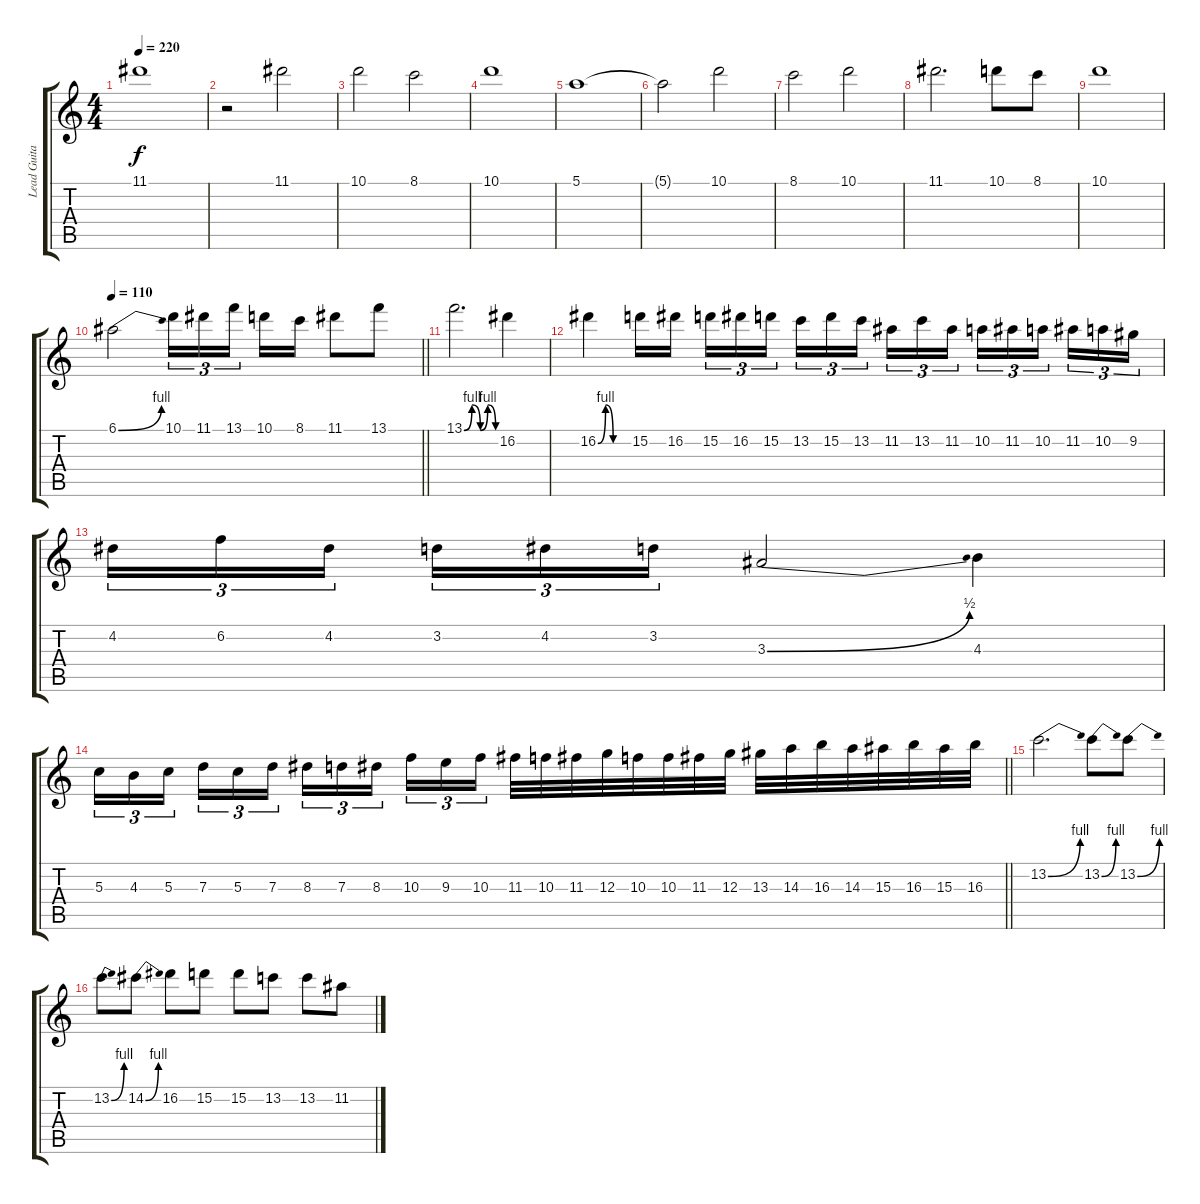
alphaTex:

\track ("Lead Guitar" "Lead Guita") {instrument distortionguitar}
\staff {score tabs}
\tuning (E4 B3 G3 D3 A2 E2) {hide}
\ts (4 4)
\tempo 220
\clef g2
\ks c
11.1.1{dy f} |
r.2 11.1.2 |
10.1.2 8.1.2 |
10.1.1 |
5.1.1 |
5.1{t}.2 10.1.2 |
8.1.2 10.1.2 |
11.1.2{d} 10.1.8 8.1.8 |
10.1.1 |
\tempo 110
\barLineRight lightlight
6.1{be (bend 0 0 60 4)}.2 10.1.16{tu (3 2)} 11.1.16{tu (3 2)} 13.1.16{tu (3 2) beam splitsecondary} 10.1.16 8.1.16 11.1.8 13.1.8 |
13.1{be (custom 0 0 15 4 31 0 45 4 60 0)}.2{d} 16.2.4 |
16.2{be (custom 0 0 15 4 30 0 60 0)}.4 15.2.16 16.2.16{beam splitsecondary} 15.2.16{tu (3 2)} 16.2.16{tu (3 2)} 15.2.16{tu (3 2)} 13.2.16{tu (3 2)} 15.2.16{tu (3 2)} 13.2.16{tu (3 2) beam splitsecondary} 11.2.16{tu (3 2)} 13.2.16{tu (3 2)} 11.2.16{tu (3 2)} 10.2.16{tu (3 2)} 11.2.16{tu (3 2)} 10.2.16{tu (3 2) beam splitsecondary} 11.2.16{tu (3 2)} 10.2.16{tu (3 2)} 9.2.16{tu (3 2)} |
4.2.16{tu (3 2)} 6.2.16{tu (3 2)} 4.2.16{tu (3 2) beam splitsecondary} 3.2.16{tu (3 2)} 4.2.16{tu (3 2)} 3.2.16{tu (3 2)} 3.3{be (bend 0 0 60 2)}.2 4.3.4 |
\barLineRight lightlight
5.3.16{tu (3 2)} 4.3.16{tu (3 2)} 5.3.16{tu (3 2) beam splitsecondary} 7.3.16{tu (3 2)} 5.3.16{tu (3 2)} 7.3.16{tu (3 2)} 8.3.16{tu (3 2)} 7.3.16{tu (3 2)} 8.3.16{tu (3 2) beam splitsecondary} 10.3.16{tu (3 2)} 9.3.16{tu (3 2)} 10.3.16{tu (3 2)} 11.3.32 10.3.32 11.3.32 12.3.32 10.3.32 10.3.32 11.3.32 12.3.32 13.3.32 14.3.32 16.3.32 14.3.32 15.3.32 16.3.32 15.3.32 16.3.32 |
13.2{be (bend 0 0 60 4)}.2{d} 13.2{be (bend 0 0 60 4)}.8 13.2{be (bend 0 0 60 4)}.8 |
13.2{be (bend 0 0 60 4)}.8 14.2{be (bend 0 0 60 4)}.8 16.2.8 15.2.8 15.2.8 13.2.8 13.2.8 11.2.8
